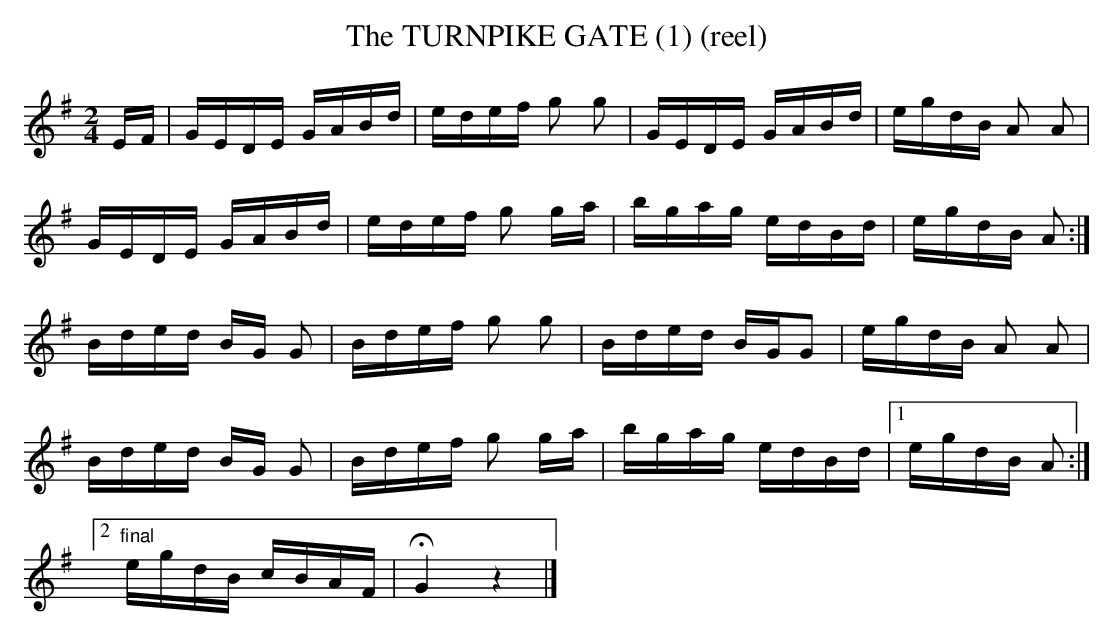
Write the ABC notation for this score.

X:1
T:TURNPIKE GATE (1) (reel), The
L:1/16
M:2/4
K:Ador
EF|GEDE GABd|edef g2 g2|GEDE GABd|egdB A2 A2|
GEDE GABd|edef g2 ga|bgag edBd|egdB A2:|
Bded BG G2|Bdef g2 g2|Bded BGG2|egdB A2 A2|
Bded BG G2|Bdef g2 ga|bgag edBd|1 egdB A2 :|
[2 "final"egdB cBAF |HG4z4|]
